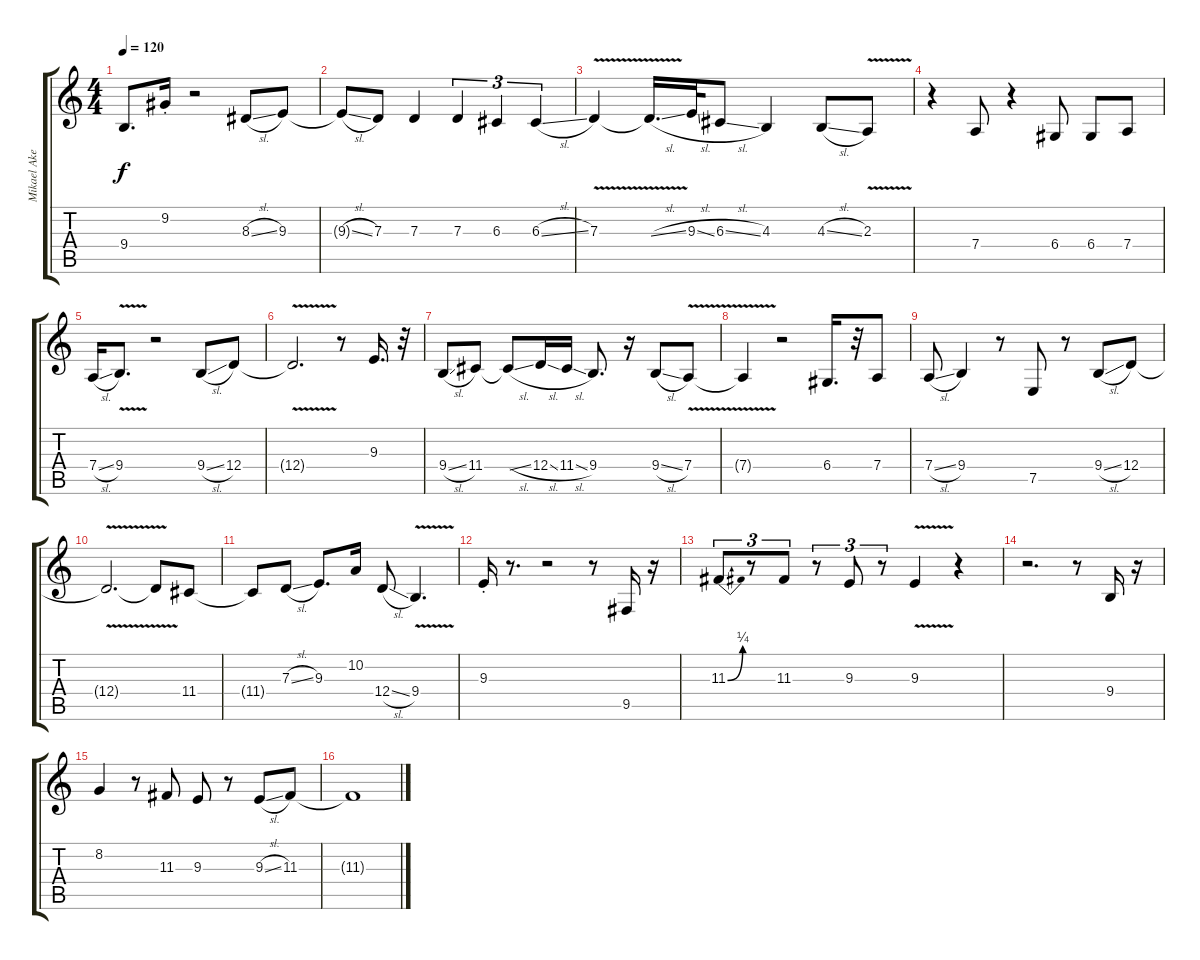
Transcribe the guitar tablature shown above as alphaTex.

\track ("Mikael Akerfeldt - Vocals" "Mikael Ake") {instrument flute}
\staff {score tabs}
\tuning (E4 B3 G3 D3 A2 E2) {hide}
\ts (4 4)
\tempo 120
\clef g2
\ks c
9.4{t}.8{d dy f} 9.2{st}.16 r.2 8.3{sl}.8 9.3.8 |
9.3{sl t}.8 7.3.8 7.3.4 7.3.4{tu (3 2)} 6.3.4{tu (3 2)} 6.3{sl}.4{tu (3 2)} |
7.3{v}.4 7.3{sl t}.16{d} 9.3{sl}.32 6.3{sl}.8 4.3.4 4.3{sl}.8 2.3{v}.8 |
r.4 7.4.8 r.4 6.4.8 6.4.8 7.4.8 |
7.4{sl}.16 9.4{v}.8{d} r.2 9.4{sl}.8 12.4.8 |
12.4{v t}.2{d} r.8 9.3.16{d} r.32 |
9.4{sl}.8 11.4.8 11.4{sl t}.8 12.4{sl}.16 11.4{sl}.16 9.4.8{d} r.16 9.4{sl}.8 7.4{v}.8 |
7.4{t}.4 r.2 6.4.16{d} r.32 7.4.8 |
7.4{sl}.8 9.4.4 r.8 7.5.8 r.8 9.4{sl}.8 12.4.8 |
12.4{v t}.2{d} 12.4{t}.8 11.4.8 |
11.4{t}.8 7.3{sl}.8 9.3.8{d} 10.2.16 12.4{sl}.8 9.4{v}.4{d} |
9.3{st}.16 r.8{d} r.2 r.8 9.5.16 r.16 |
11.3{be (bend 0 0 60 1)}.8{tu (3 2)} r.8{tu (3 2)} 11.3.8{tu (3 2)} r.8{tu (3 2)} 9.3.8{tu (3 2)} r.8{tu (3 2)} 9.3{v}.4 r.4 |
r.2{d} r.8 9.4.16 r.16 |
8.2.4 r.8 11.3.8 9.3.8 r.8 9.3{sl}.8 11.3.8 |
11.3{t}.1
